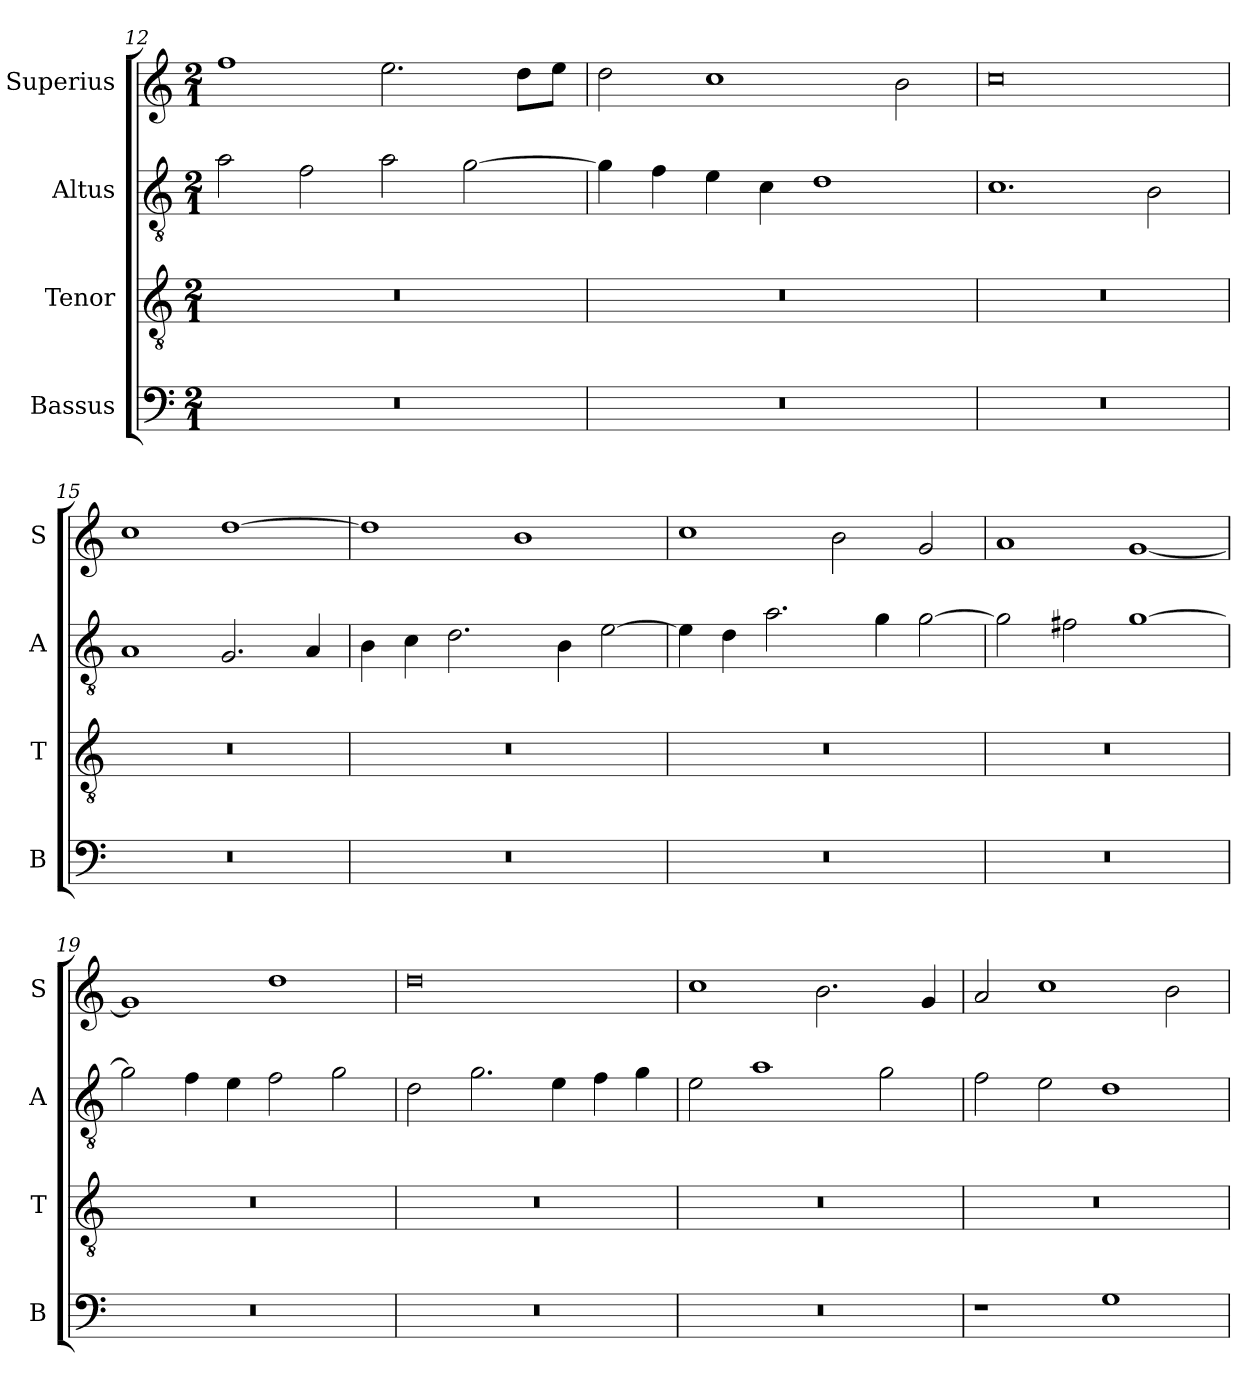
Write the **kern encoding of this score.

**kern	**kern	**kern	**kern
*part4	*part3	*part2	*part1
*staff4	*staff3	*staff2	*staff1
*I"Bassus	*I"Tenor	*I"Altus	*I"Superius
*I'B	*I'T	*I'A	*I'S
*clefF4	*clefGv2	*clefGv2	*clefG2
*k[]	*k[]	*k[]	*k[]
*M2/1	*M2/1	*M2/1	*M2/1
=12	=12	=12	=12
0r	0r	2a\	1ff
.	.	2f\	.
.	.	2a\	2.ee\
.	.	[2g\	.
.	.	.	8dd\L
.	.	.	8ee\J
=13	=13	=13	=13
0r	0r	4g\]	2dd\
.	.	4f\	.
.	.	4e\	1cc
.	.	4c\	.
.	.	1d	.
.	.	.	2b\
=14	=14	=14	=14
0r	0r	1.c	0cc
.	.	2B\	.
=15	=15	=15	=15
0r	0r	1A	1cc
.	.	2.G/	[1dd
.	.	4A/	.
=16	=16	=16	=16
0r	0r	4B\	1dd]
.	.	4c\	.
.	.	2.d\	.
.	.	.	1b
.	.	4B\	.
.	.	[2e\	.
=17	=17	=17	=17
0r	0r	4e\]	1cc
.	.	4d\	.
.	.	2.a\	.
.	.	.	2b\
.	.	4g\	.
.	.	[2g\	2g/
=18	=18	=18	=18
0r	0r	2g\]	1a
.	.	2f#X\	.
.	.	[1g	[1g
=19	=19	=19	=19
0r	0r	2g\]	1g]
.	.	4f\	.
.	.	4e\	.
.	.	2f\	1dd
.	.	2g\	.
=20	=20	=20	=20
0r	0r	2d\	0dd
.	.	2.g\	.
.	.	4e\	.
.	.	4f\	.
.	.	4g\	.
=21	=21	=21	=21
0r	0r	2e\	1cc
.	.	1a	.
.	.	.	2.b\
.	.	2g\	.
.	.	.	4g/
=22	=22	=22	=22
1r	0r	2f\	2a/
.	.	2e\	1cc
1G	.	1d	.
.	.	.	2b\
=	=	=	=
*-	*-	*-	*-
